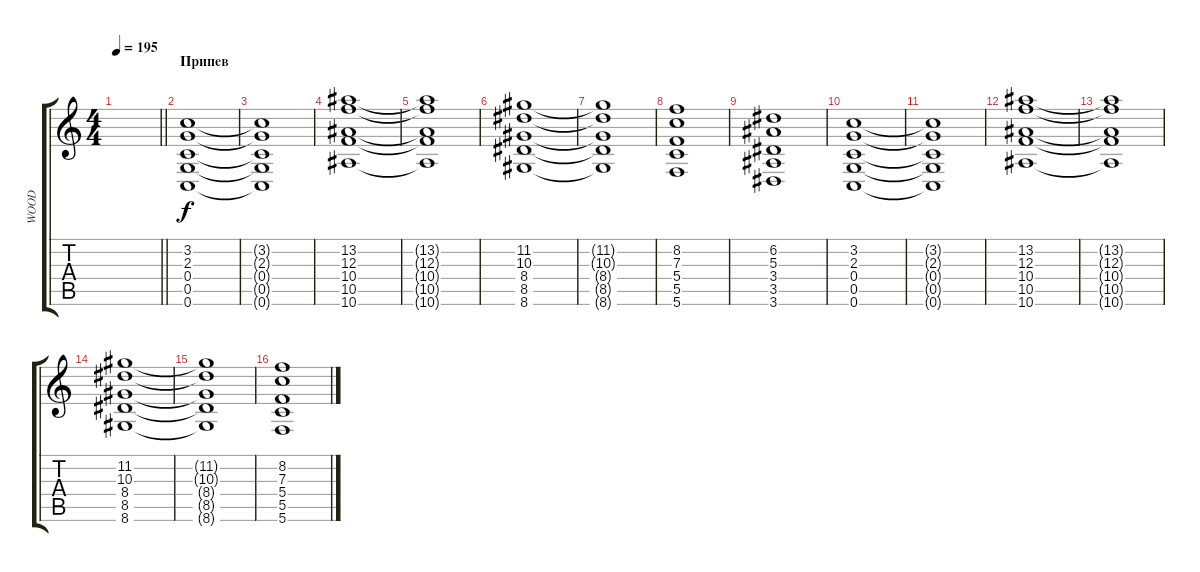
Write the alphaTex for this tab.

\track ("WOOD" "WOOD") {instrument distortionguitar}
\staff {score tabs}
\tuning (D4 A3 F3 C3 G2 C2) {hide}
\ts (4 4)
\tempo 195
\clef g2
\barLineRight lightlight
\ks c
|
\section ("" "Припев")
(3.2 2.3 0.4 0.5 0.6).1 |
(3.2{t} 2.3{t} 0.4{t} 0.5{t} 0.6{t}).1 |
(13.2 12.3 10.4 10.5 10.6).1 |
(13.2{t} 12.3{t} 10.4{t} 10.5{t} 10.6{t}).1 |
(11.2 10.3 8.4 8.5 8.6).1 |
(11.2{t} 10.3{t} 8.4{t} 8.5{t} 8.6{t}).1 |
(8.2 7.3 5.4 5.5 5.6).1 |
(6.2 5.3 3.4 3.5 3.6).1 |
(3.2 2.3 0.4 0.5 0.6).1 |
(3.2{t} 2.3{t} 0.4{t} 0.5{t} 0.6{t}).1 |
(13.2 12.3 10.4 10.5 10.6).1 |
(13.2{t} 12.3{t} 10.4{t} 10.5{t} 10.6{t}).1 |
(11.2 10.3 8.4 8.5 8.6).1 |
(11.2{t} 10.3{t} 8.4{t} 8.5{t} 8.6{t}).1 |
(8.2 7.3 5.4 5.5 5.6).1
